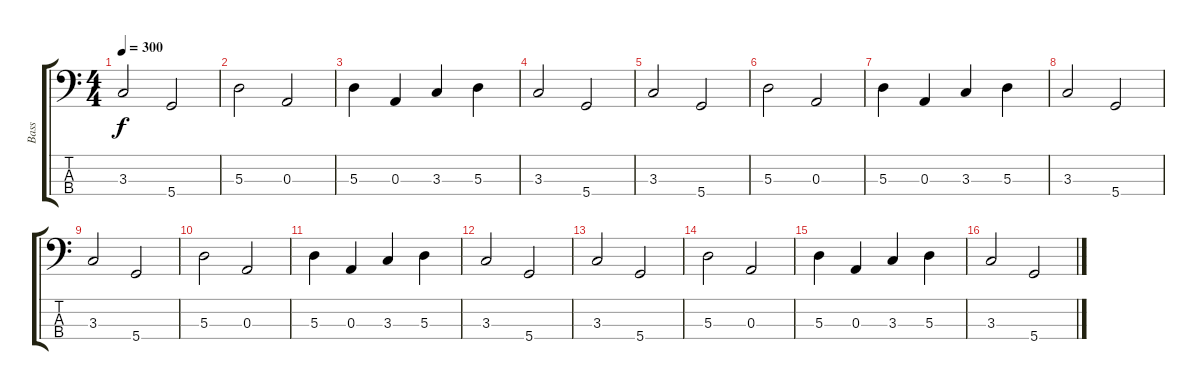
\track ("Bass" "Bass") {instrument electricbassfinger}
\staff {score tabs}
\tuning (G2 D2 A1 D1) {hide}
\ts (4 4)
\tempo 300
\clef f4
\ks c
3.3.2{dy f} 5.4.2 |
5.3.2 0.3.2 |
5.3.4 0.3.4 3.3.4 5.3.4 |
3.3.2 5.4.2 |
3.3.2 5.4.2 |
5.3.2 0.3.2 |
5.3.4 0.3.4 3.3.4 5.3.4 |
3.3.2 5.4.2 |
3.3.2 5.4.2 |
5.3.2 0.3.2 |
5.3.4 0.3.4 3.3.4 5.3.4 |
3.3.2 5.4.2 |
3.3.2 5.4.2 |
5.3.2 0.3.2 |
5.3.4 0.3.4 3.3.4 5.3.4 |
3.3.2 5.4.2
